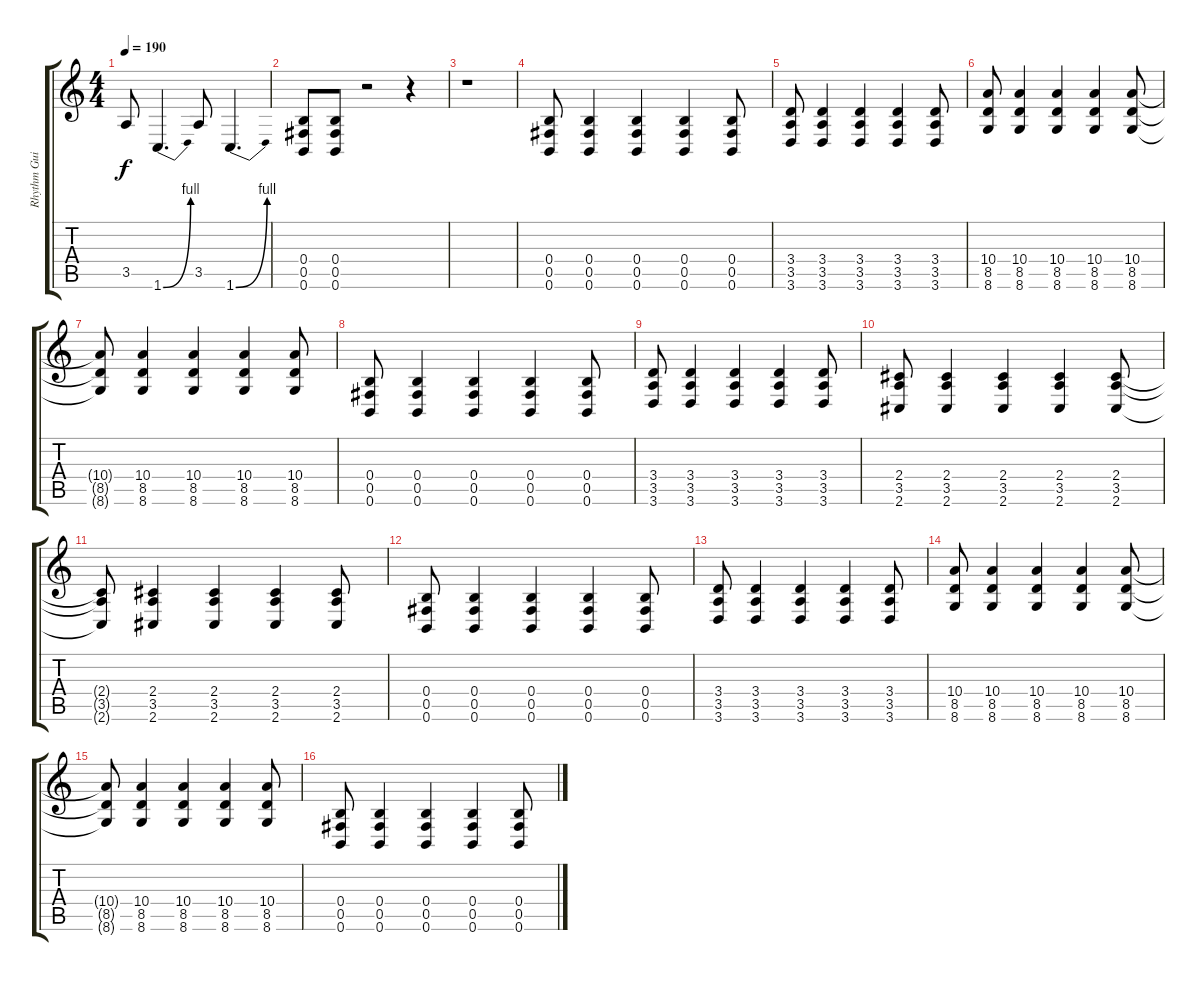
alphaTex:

\track ("Rhythm Guitar" "Rhythm Gui") {instrument overdrivenguitar}
\staff {score tabs}
\tuning (Db4 Ab3 E3 B2 Gb2 B1) {hide}
\ts (4 4)
\tempo 190
\clef g2
\ks c
3.5.8{dy f balance 8} 1.6{be (bend 0 0 60 4)}.4{d} 3.5.8 1.6{be (bend 0 0 60 4)}.4{d} |
(0.4 0.5 0.6).8 (0.4 0.5 0.6).8 r.2 r.4 |
r.1 |
(0.4 0.5 0.6).8 (0.4 0.5 0.6).4 (0.4 0.5 0.6).4 (0.4 0.5 0.6).4 (0.4 0.5 0.6).8 |
(3.4 3.5 3.6).8 (3.4 3.5 3.6).4 (3.4 3.5 3.6).4 (3.4 3.5 3.6).4 (3.4 3.5 3.6).8 |
(10.4 8.5 8.6).8 (10.4 8.5 8.6).4 (10.4 8.5 8.6).4 (10.4 8.5 8.6).4 (10.4 8.5 8.6).8 |
(10.4{t} 8.5{t} 8.6{t}).8 (10.4 8.5 8.6).4 (10.4 8.5 8.6).4 (10.4 8.5 8.6).4 (10.4 8.5 8.6).8 |
(0.4 0.5 0.6).8 (0.4 0.5 0.6).4 (0.4 0.5 0.6).4 (0.4 0.5 0.6).4 (0.4 0.5 0.6).8 |
(3.4 3.5 3.6).8 (3.4 3.5 3.6).4 (3.4 3.5 3.6).4 (3.4 3.5 3.6).4 (3.4 3.5 3.6).8 |
(2.4 3.5 2.6).8 (2.4 3.5 2.6).4 (2.4 3.5 2.6).4 (2.4 3.5 2.6).4 (2.4 3.5 2.6).8 |
(2.4{t} 3.5{t} 2.6{t}).8 (2.4 3.5 2.6).4 (2.4 3.5 2.6).4 (2.4 3.5 2.6).4 (2.4 3.5 2.6).8 |
(0.4 0.5 0.6).8 (0.4 0.5 0.6).4 (0.4 0.5 0.6).4 (0.4 0.5 0.6).4 (0.4 0.5 0.6).8 |
(3.4 3.5 3.6).8 (3.4 3.5 3.6).4 (3.4 3.5 3.6).4 (3.4 3.5 3.6).4 (3.4 3.5 3.6).8 |
(10.4 8.5 8.6).8 (10.4 8.5 8.6).4 (10.4 8.5 8.6).4 (10.4 8.5 8.6).4 (10.4 8.5 8.6).8 |
(10.4{t} 8.5{t} 8.6{t}).8 (10.4 8.5 8.6).4 (10.4 8.5 8.6).4 (10.4 8.5 8.6).4 (10.4 8.5 8.6).8 |
(0.4 0.5 0.6).8 (0.4 0.5 0.6).4 (0.4 0.5 0.6).4 (0.4 0.5 0.6).4 (0.4 0.5 0.6).8
